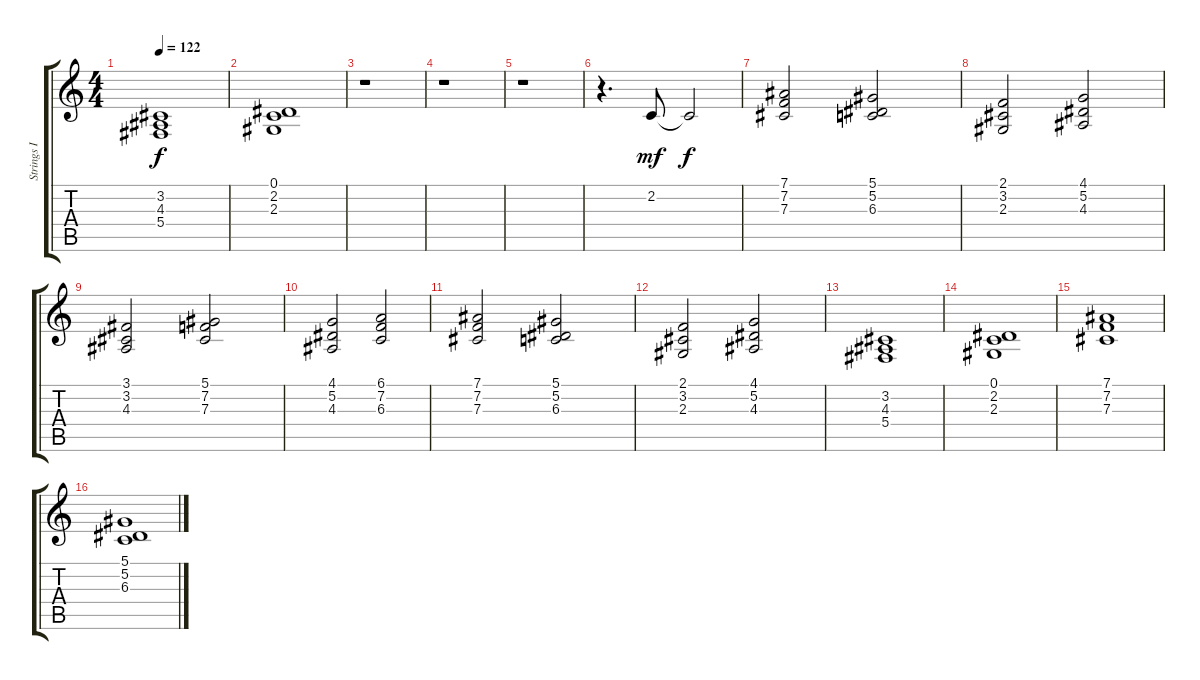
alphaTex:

\track ("Strings I" "Strings I") {instrument synthstrings2}
\staff {score tabs}
\tuning (Eb4 Bb3 Gb3 Db3 Ab2 Eb2) {hide}
\ts (4 4)
\tempo 122
\clef g2
\ks c
(3.2 4.3 5.4).1{dy f} |
(0.1 2.2 2.3).1 |
r.1 |
r.1 |
r.1 |
r.4{d} 2.2.8{dy mf volume 16 instrument reversecymbal} 2.2{t}.2{dy f} |
(7.1 7.2 7.3).2{volume 14 instrument synthstrings2} (5.1 5.2 6.3).2 |
(2.1 3.2 2.3).2 (4.1 5.2 4.3).2 |
(3.1 3.2 4.3).2 (5.1 7.2 7.3).2 |
(4.1 5.2 4.3).2 (6.1 7.2 6.3).2 |
(7.1 7.2 7.3).2 (5.1 5.2 6.3).2 |
(2.1 3.2 2.3).2 (4.1 5.2 4.3).2 |
(3.2 4.3 5.4).1 |
(0.1 2.2 2.3).1 |
(7.1 7.2 7.3).1 |
(5.1 5.2 6.3).1
